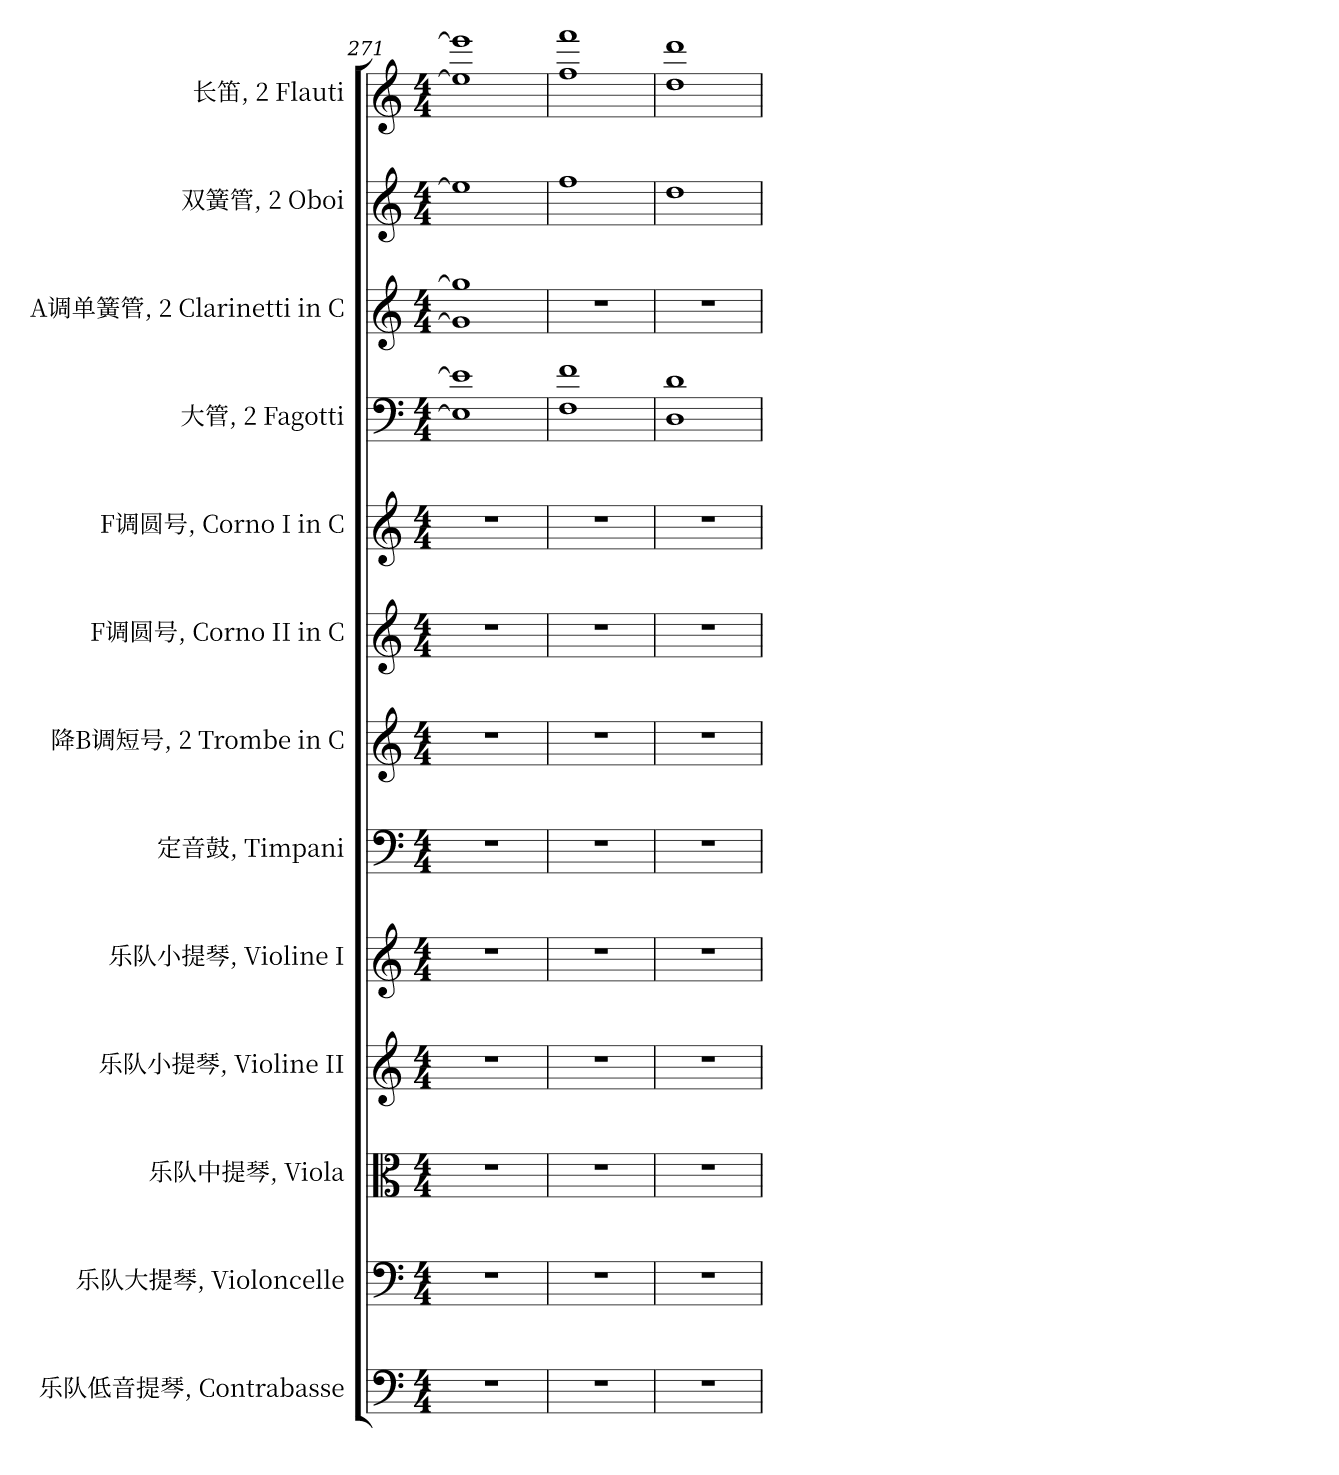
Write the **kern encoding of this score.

**kern	**kern	**kern	**kern	**kern	**kern	**kern	**kern	**kern	**kern	**kern	**kern	**kern
*part13	*part12	*part11	*part10	*part9	*part8	*part7	*part6	*part5	*part4	*part3	*part2	*part1
*staff13	*staff12	*staff11	*staff10	*staff9	*staff8	*staff7	*staff6	*staff5	*staff4	*staff3	*staff2	*staff1
*I"乐队低音提琴, Contrabasse	*I"乐队大提琴, Violoncelle	*I"乐队中提琴, Viola	*I"乐队小提琴, Violine II	*I"乐队小提琴, Violine I	*I"定音鼓, Timpani	*I"降B调短号, 2 Trombe in C	*I"F调圆号, Corno II in C	*I"F调圆号, Corno I in C	*I"大管, 2 Fagotti	*I"A调单簧管, 2 Clarinetti in C	*I"双簧管, 2 Oboi	*I"长笛, 2 Flauti
*I'Cbs.	*	*	*	*	*I'Timp.	*	*	*	*	*I'A Cl.	*I'Ob.	*I'Fl.
*clefF4	*clefF4	*clefC3	*clefG2	*clefG2	*clefF4	*clefG2	*clefG2	*clefG2	*clefF4	*clefG2	*clefG2	*clefG2
*ITrd7c12	*	*	*	*	*	*ITrd1c2	*ITrd4c7	*ITrd4c7	*	*ITrd2c3	*	*
*k[]	*k[]	*k[]	*k[]	*k[]	*k[]	*k[b-e-]	*k[b-]	*k[b-]	*k[]	*k[f#c#g#]	*k[]	*k[]
*M4/4	*M4/4	*M4/4	*M4/4	*M4/4	*M4/4	*M4/4	*M4/4	*M4/4	*M4/4	*M4/4	*M4/4	*M4/4
=271	=271	=271	=271	=271	=271	=271	=271	=271	=271	=271	=271	=271
1r	1r	1r	1r	1r	1r	1r	1r	1r	1E] 1e]	1e] 1ee]	1ee]	1ee] 1eee]
!!LO:PB:g=z
=272	=272	=272	=272	=272	=272	=272	=272	=272	=272	=272	=272	=272
*	*	*	*	*	*	*	*	*	*	*	*	*MM179
1r	1r	1r	1r	1r	1r	1r	1r	1r	1F 1f	1r	1ff	1ff 1fff
=273	=273	=273	=273	=273	=273	=273	=273	=273	=273	=273	=273	=273
*	*	*	*	*	*	*	*	*	*	*	*	*MM195
1r	1r	1r	1r	1r	1r	1r	1r	1r	1D 1d	1r	1dd	1dd 1ddd
=	=	=	=	=	=	=	=	=	=	=	=	=
*-	*-	*-	*-	*-	*-	*-	*-	*-	*-	*-	*-	*-
